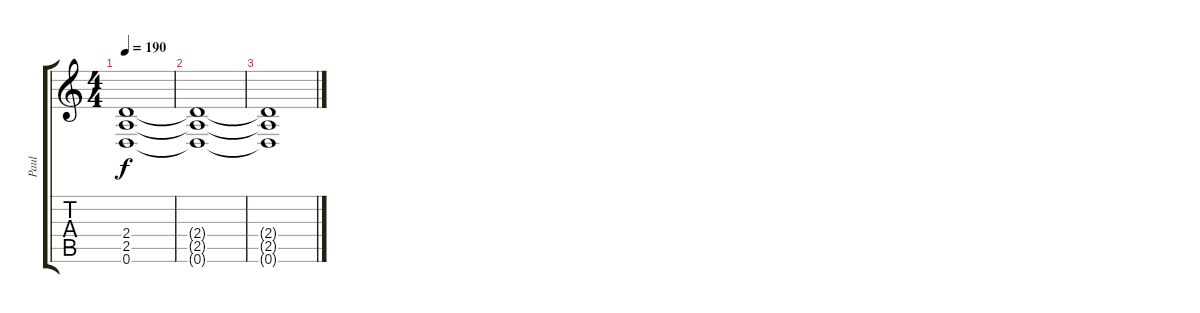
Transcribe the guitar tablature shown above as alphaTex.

\track ("Paul" "Paul") {instrument distortionguitar}
\staff {score tabs}
\tuning (D4 A3 F3 C3 G2 D2) {hide}
\ts (4 4)
\tempo 190
\clef g2
\ks c
(2.4{t} 2.5{t} 0.6{t}).1{dy f} |
(2.4{t} 2.5{t} 0.6{t}).1 |
(2.4{t} 2.5{t} 0.6{t}).1
